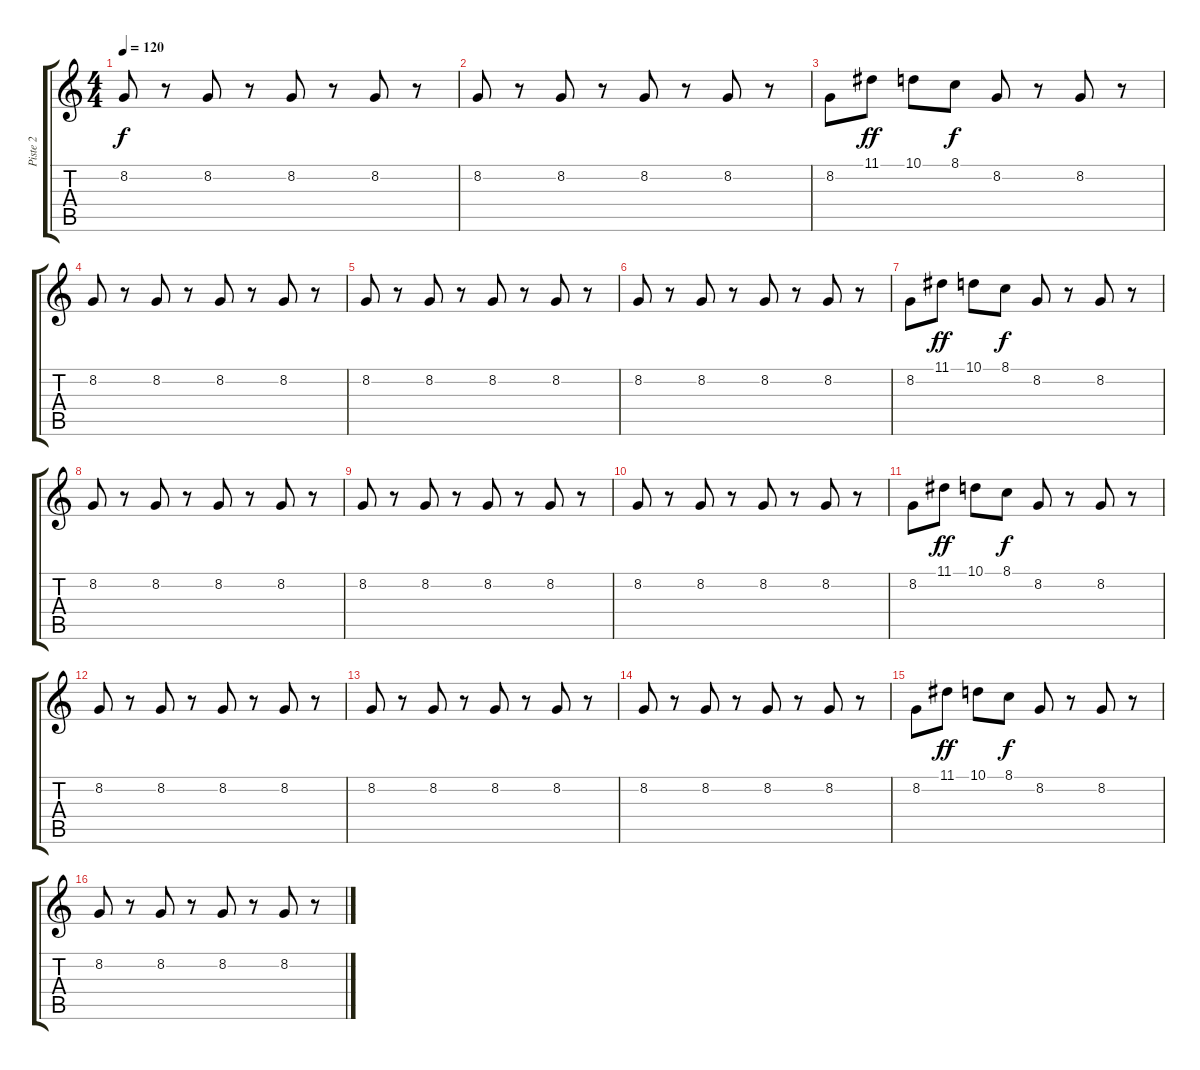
\track ("Piste 2" "Piste 2") {instrument fx1rain}
\staff {score tabs}
\tuning (E4 B3 G3 D3 A2 E2) {hide}
\ts (4 4)
\tempo 120
\clef g2
\ks c
8.2.8{dy f} r.8 8.2.8 r.8 8.2.8 r.8 8.2.8 r.8 |
8.2.8 r.8 8.2.8 r.8 8.2.8 r.8 8.2.8 r.8 |
8.2.8 11.1.8{dy ff} 10.1.8 8.1.8{dy f} 8.2.8 r.8 8.2.8 r.8 |
8.2.8 r.8 8.2.8 r.8 8.2.8 r.8 8.2.8 r.8 |
8.2.8 r.8 8.2.8 r.8 8.2.8 r.8 8.2.8 r.8 |
8.2.8 r.8 8.2.8 r.8 8.2.8 r.8 8.2.8 r.8 |
8.2.8 11.1.8{dy ff} 10.1.8 8.1.8{dy f} 8.2.8 r.8 8.2.8 r.8 |
8.2.8 r.8 8.2.8 r.8 8.2.8 r.8 8.2.8 r.8 |
8.2.8 r.8 8.2.8 r.8 8.2.8 r.8 8.2.8 r.8 |
8.2.8 r.8 8.2.8 r.8 8.2.8 r.8 8.2.8 r.8 |
8.2.8 11.1.8{dy ff} 10.1.8 8.1.8{dy f} 8.2.8 r.8 8.2.8 r.8 |
8.2.8 r.8 8.2.8 r.8 8.2.8 r.8 8.2.8 r.8 |
8.2.8 r.8 8.2.8 r.8 8.2.8 r.8 8.2.8 r.8 |
8.2.8 r.8 8.2.8 r.8 8.2.8 r.8 8.2.8 r.8 |
8.2.8 11.1.8{dy ff} 10.1.8 8.1.8{dy f} 8.2.8 r.8 8.2.8 r.8 |
8.2.8 r.8 8.2.8 r.8 8.2.8 r.8 8.2.8 r.8
